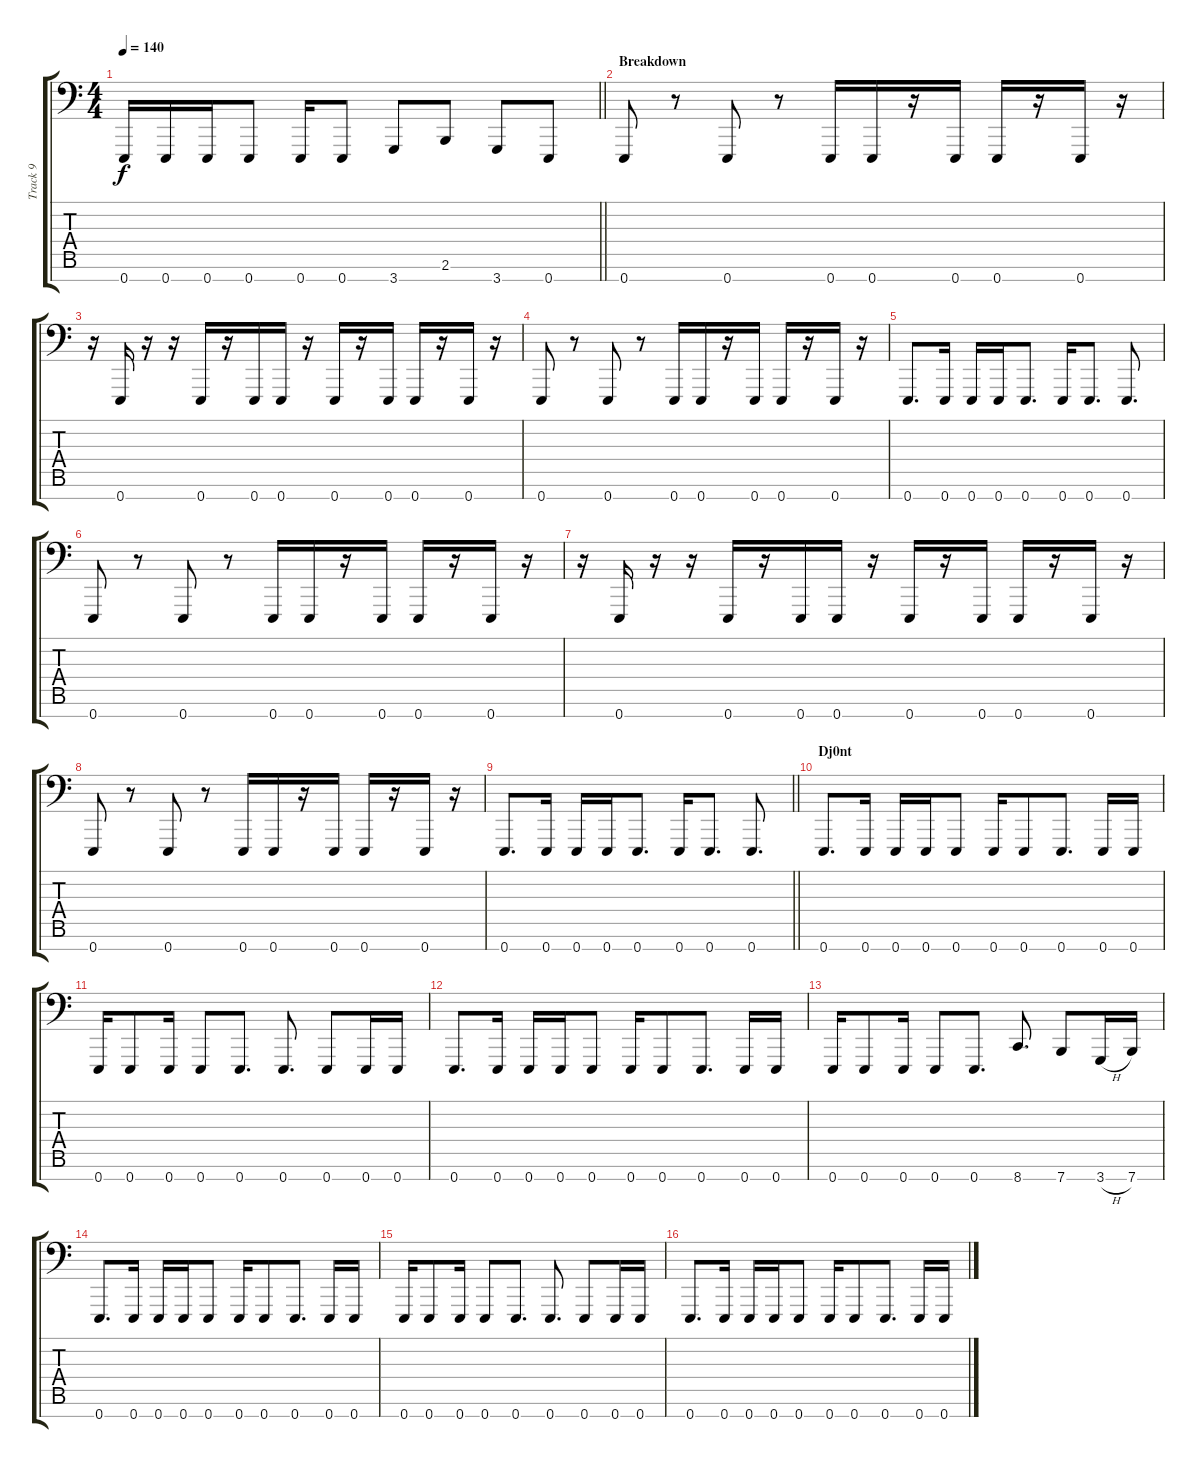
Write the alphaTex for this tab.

\track ("Track 9" "Track 9") {instrument electricbassfinger}
\staff {score tabs}
\tuning (B2 G2 D2 A1 E1 A0 E0) {hide}
\ts (4 4)
\tempo 140
\clef f4
\barLineRight lightlight
\ks c
0.7.16{dy f} 0.7.16 0.7.16 0.7.8 0.7.16 0.7.8 3.7.8 2.6.8 3.7.8 0.7.8 |
\section ("" "Breakdown")
0.7.8 r.8 0.7.8 r.8 0.7.16 0.7.16 r.16 0.7.16 0.7.16 r.16 0.7.16 r.16 |
r.16 0.7.16 r.16 r.16 0.7.16 r.16 0.7.16 0.7.16 r.16 0.7.16 r.16 0.7.16 0.7.16 r.16 0.7.16 r.16 |
0.7.8 r.8 0.7.8 r.8 0.7.16 0.7.16 r.16 0.7.16 0.7.16 r.16 0.7.16 r.16 |
0.7.8{d} 0.7.16 0.7.16 0.7.16 0.7.8{d} 0.7.16 0.7.8{d} 0.7.8{d} |
0.7.8 r.8 0.7.8 r.8 0.7.16 0.7.16 r.16 0.7.16 0.7.16 r.16 0.7.16 r.16 |
r.16 0.7.16 r.16 r.16 0.7.16 r.16 0.7.16 0.7.16 r.16 0.7.16 r.16 0.7.16 0.7.16 r.16 0.7.16 r.16 |
0.7.8 r.8 0.7.8 r.8 0.7.16 0.7.16 r.16 0.7.16 0.7.16 r.16 0.7.16 r.16 |
\barLineRight lightlight
0.7.8{d} 0.7.16 0.7.16 0.7.16 0.7.8{d} 0.7.16 0.7.8{d} 0.7.8{d} |
\section ("" "Dj0nt")
0.7.8{d} 0.7.16 0.7.16 0.7.16 0.7.8 0.7.16 0.7.8 0.7.8{d} 0.7.16 0.7.16 |
0.7.16 0.7.8 0.7.16 0.7.8 0.7.8{d} 0.7.8{d} 0.7.8 0.7.16 0.7.16 |
0.7.8{d} 0.7.16 0.7.16 0.7.16 0.7.8 0.7.16 0.7.8 0.7.8{d} 0.7.16 0.7.16 |
0.7.16 0.7.8 0.7.16 0.7.8 0.7.8{d} 8.7.8{d} 7.7.8 3.7{h}.16 7.7.16 |
0.7.8{d} 0.7.16 0.7.16 0.7.16 0.7.8 0.7.16 0.7.8 0.7.8{d} 0.7.16 0.7.16 |
0.7.16 0.7.8 0.7.16 0.7.8 0.7.8{d} 0.7.8{d} 0.7.8 0.7.16 0.7.16 |
0.7.8{d} 0.7.16 0.7.16 0.7.16 0.7.8 0.7.16 0.7.8 0.7.8{d} 0.7.16 0.7.16
